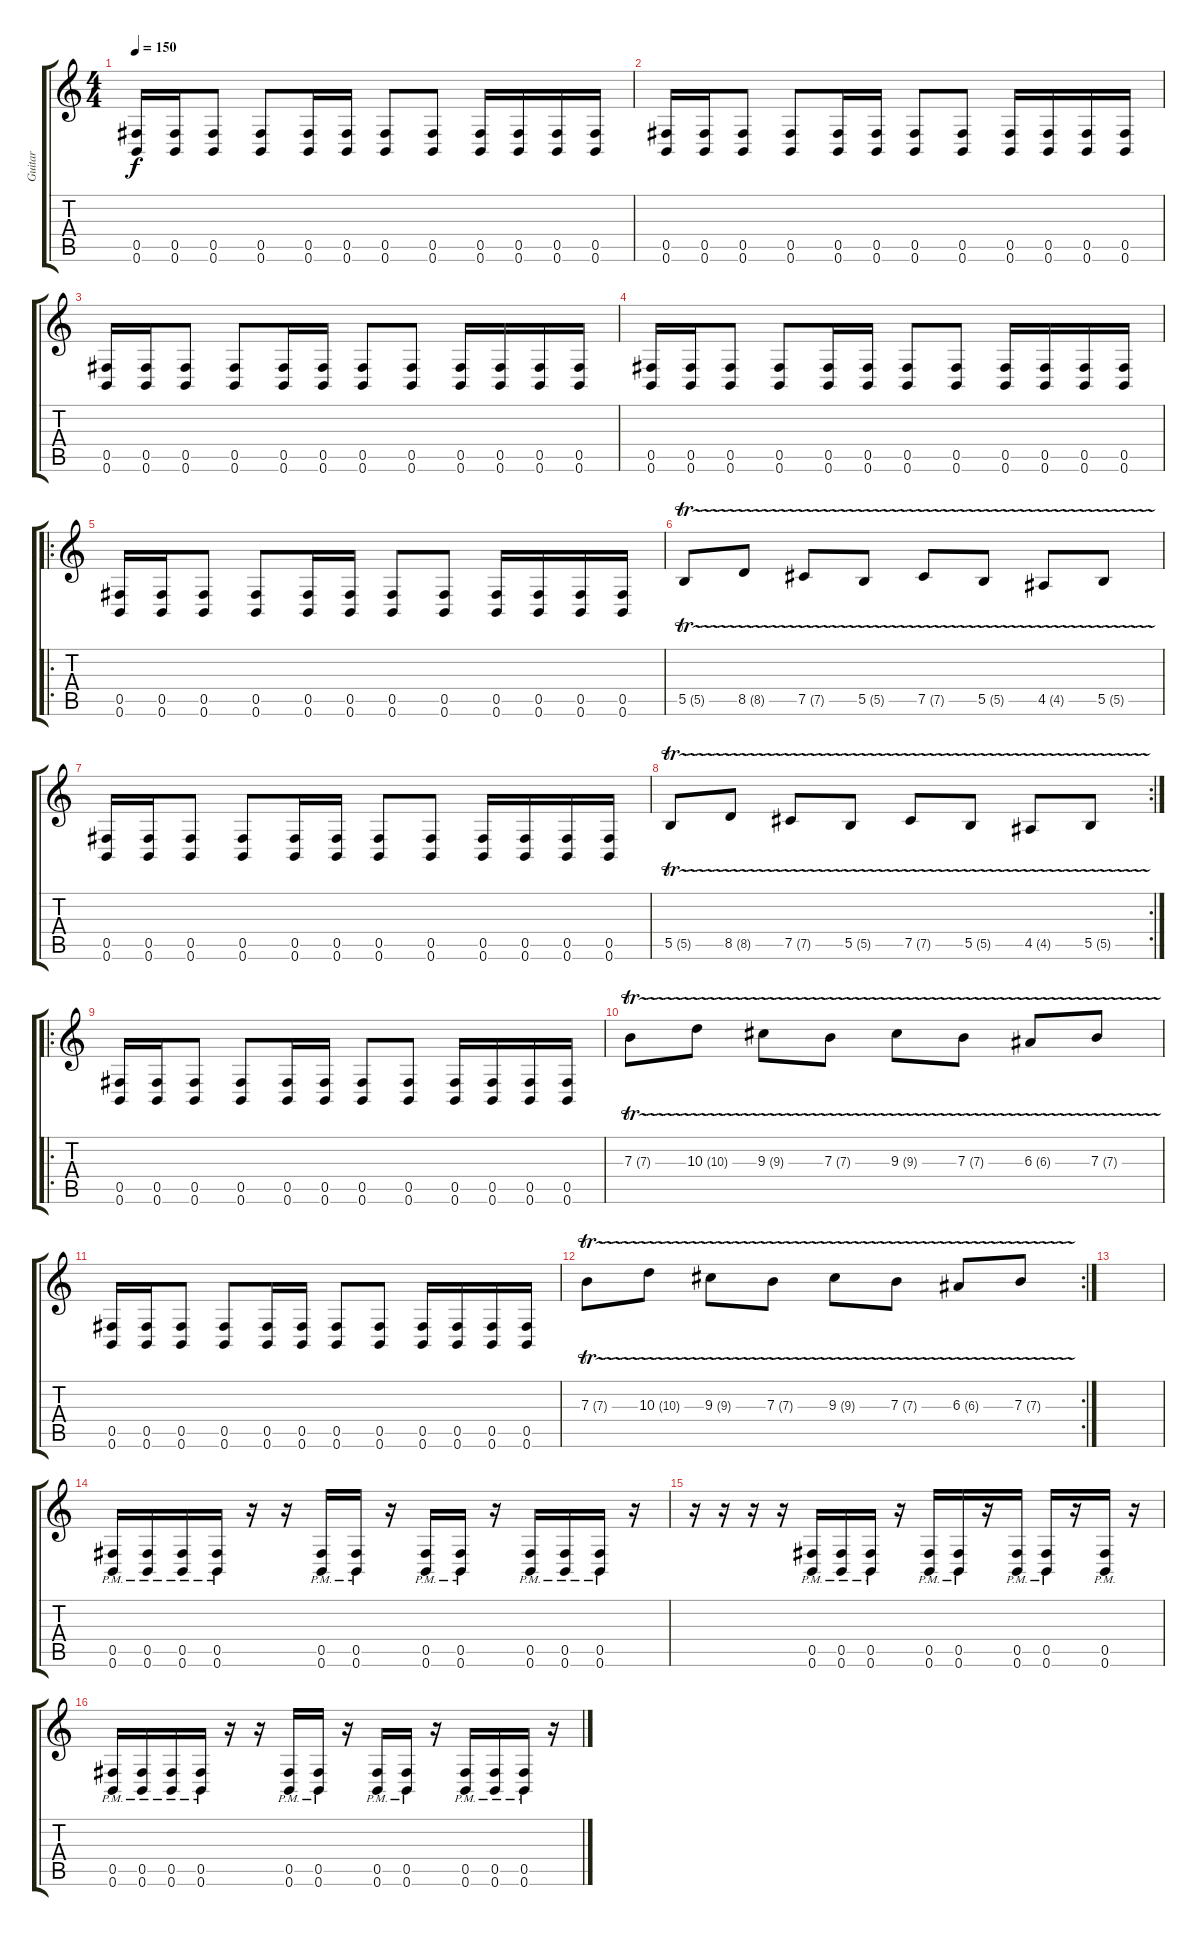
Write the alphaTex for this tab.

\track ("Guitar" "Guitar") {instrument overdrivenguitar}
\staff {score tabs}
\tuning (Db4 Ab3 E3 B2 Gb2 B1) {hide}
\ts (4 4)
\tempo 150
\clef g2
\ks c
(0.5 0.6).16{dy f instrument overdrivenguitar} (0.5 0.6).16 (0.5 0.6).8 (0.5 0.6).8 (0.5 0.6).16 (0.5 0.6).16 (0.5 0.6).8 (0.5 0.6).8 (0.5 0.6).16 (0.5 0.6).16 (0.5 0.6).16 (0.5 0.6).16 |
(0.5 0.6).16 (0.5 0.6).16 (0.5 0.6).8 (0.5 0.6).8 (0.5 0.6).16 (0.5 0.6).16 (0.5 0.6).8 (0.5 0.6).8 (0.5 0.6).16 (0.5 0.6).16 (0.5 0.6).16 (0.5 0.6).16 |
(0.5 0.6).16 (0.5 0.6).16 (0.5 0.6).8 (0.5 0.6).8 (0.5 0.6).16 (0.5 0.6).16 (0.5 0.6).8 (0.5 0.6).8 (0.5 0.6).16 (0.5 0.6).16 (0.5 0.6).16 (0.5 0.6).16 |
(0.5 0.6).16 (0.5 0.6).16 (0.5 0.6).8 (0.5 0.6).8 (0.5 0.6).16 (0.5 0.6).16 (0.5 0.6).8 (0.5 0.6).8 (0.5 0.6).16 (0.5 0.6).16 (0.5 0.6).16 (0.5 0.6).16 |
\ro
(0.5 0.6).16 (0.5 0.6).16 (0.5 0.6).8 (0.5 0.6).8 (0.5 0.6).16 (0.5 0.6).16 (0.5 0.6).8 (0.5 0.6).8 (0.5 0.6).16 (0.5 0.6).16 (0.5 0.6).16 (0.5 0.6).16 |
5.5{tr (5 16)}.8 8.5{tr (8 16)}.8 7.5{tr (7 16)}.8 5.5{tr (5 16)}.8 7.5{tr (7 16)}.8 5.5{tr (5 16)}.8 4.5{tr (4 16)}.8 5.5{tr (5 16)}.8 |
(0.5 0.6).16 (0.5 0.6).16 (0.5 0.6).8 (0.5 0.6).8 (0.5 0.6).16 (0.5 0.6).16 (0.5 0.6).8 (0.5 0.6).8 (0.5 0.6).16 (0.5 0.6).16 (0.5 0.6).16 (0.5 0.6).16 |
\rc 2
5.5{tr (5 16)}.8 8.5{tr (8 16)}.8 7.5{tr (7 16)}.8 5.5{tr (5 16)}.8 7.5{tr (7 16)}.8 5.5{tr (5 16)}.8 4.5{tr (4 16)}.8 5.5{tr (5 16)}.8 |
\ro
(0.5 0.6).16 (0.5 0.6).16 (0.5 0.6).8 (0.5 0.6).8 (0.5 0.6).16 (0.5 0.6).16 (0.5 0.6).8 (0.5 0.6).8 (0.5 0.6).16 (0.5 0.6).16 (0.5 0.6).16 (0.5 0.6).16 |
7.3{tr (7 16)}.8 10.3{tr (10 16)}.8 9.3{tr (9 16)}.8 7.3{tr (7 16)}.8 9.3{tr (9 16)}.8 7.3{tr (7 16)}.8 6.3{tr (6 16)}.8 7.3{tr (7 16)}.8 |
(0.5 0.6).16 (0.5 0.6).16 (0.5 0.6).8 (0.5 0.6).8 (0.5 0.6).16 (0.5 0.6).16 (0.5 0.6).8 (0.5 0.6).8 (0.5 0.6).16 (0.5 0.6).16 (0.5 0.6).16 (0.5 0.6).16 |
\rc 2
7.3{tr (7 16)}.8 10.3{tr (10 16)}.8 9.3{tr (9 16)}.8 7.3{tr (7 16)}.8 9.3{tr (9 16)}.8 7.3{tr (7 16)}.8 6.3{tr (6 16)}.8 7.3{tr (7 16)}.8 |
|
(0.5{pm} 0.6{pm}).16 (0.5{pm} 0.6{pm}).16 (0.5{pm} 0.6{pm}).16 (0.5{pm} 0.6{pm}).16 r.16 r.16 (0.5{pm} 0.6{pm}).16 (0.5{pm} 0.6{pm}).16 r.16 (0.5{pm} 0.6{pm}).16 (0.5{pm} 0.6{pm}).16 r.16 (0.5{pm} 0.6{pm}).16 (0.5{pm} 0.6{pm}).16 (0.5{pm} 0.6{pm}).16 r.16 |
r.16 r.16 r.16 r.16 (0.5{pm} 0.6{pm}).16 (0.5{pm} 0.6{pm}).16 (0.5{pm} 0.6{pm}).16 r.16 (0.5{pm} 0.6{pm}).16 (0.5{pm} 0.6{pm}).16 r.16 (0.5{pm} 0.6{pm}).16 (0.5{pm} 0.6{pm}).16 r.16 (0.5{pm} 0.6{pm}).16 r.16 |
(0.5{pm} 0.6{pm}).16 (0.5{pm} 0.6{pm}).16 (0.5{pm} 0.6{pm}).16 (0.5{pm} 0.6{pm}).16 r.16 r.16 (0.5{pm} 0.6{pm}).16 (0.5{pm} 0.6{pm}).16 r.16 (0.5{pm} 0.6{pm}).16 (0.5{pm} 0.6{pm}).16 r.16 (0.5{pm} 0.6{pm}).16 (0.5{pm} 0.6{pm}).16 (0.5{pm} 0.6{pm}).16 r.16
